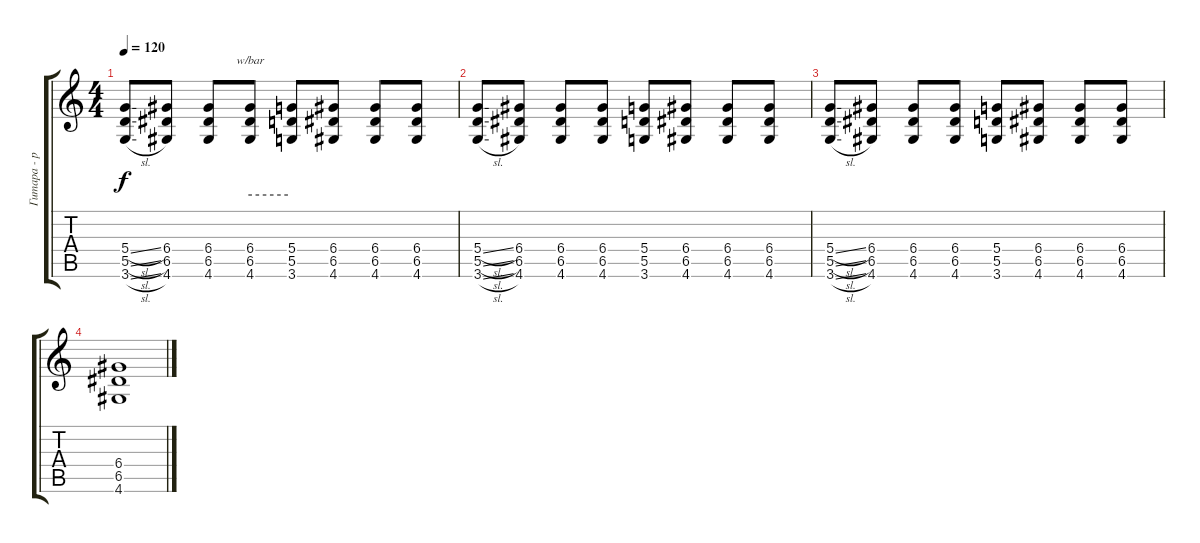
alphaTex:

\track ("Гитара - ритм" "Гитара - р") {instrument overdrivenguitar}
\staff {score tabs}
\tuning (E4 B3 G3 D3 A2 E2) {hide}
\ts (4 4)
\tempo 120
\clef g2
\ks c
(5.4{sl} 5.5{sl} 3.6{sl}).8{dy f} (6.4 6.5 4.6).8 (6.4 6.5 4.6).8 (6.4 6.5 4.6).8{tbe (hold default 0 0 60 0)} (5.4 5.5 3.6).8 (6.4 6.5 4.6).8 (6.4 6.5 4.6).8 (6.4 6.5 4.6).8 |
(5.4{sl} 5.5{sl} 3.6{sl}).8 (6.4 6.5 4.6).8 (6.4 6.5 4.6).8 (6.4 6.5 4.6).8 (5.4 5.5 3.6).8 (6.4 6.5 4.6).8 (6.4 6.5 4.6).8 (6.4 6.5 4.6).8 |
(5.4{sl} 5.5{sl} 3.6{sl}).8 (6.4 6.5 4.6).8 (6.4 6.5 4.6).8 (6.4 6.5 4.6).8 (5.4 5.5 3.6).8 (6.4 6.5 4.6).8 (6.4 6.5 4.6).8 (6.4 6.5 4.6).8 |
(6.4 6.5 4.6).1
